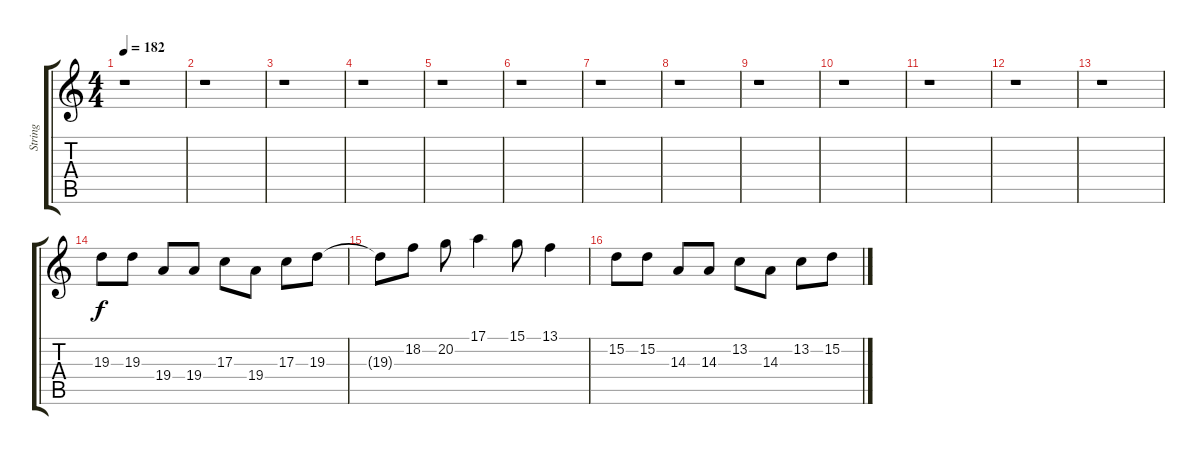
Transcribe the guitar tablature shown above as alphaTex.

\track ("String" "String") {instrument stringensemble1}
\staff {score tabs}
\tuning (E4 B3 G3 D3 A2 E2) {hide}
\ts (4 4)
\tempo 182
\clef g2
\ks c
r.1{dy f} |
r.1 |
r.1 |
r.1 |
r.1 |
r.1 |
r.1 |
r.1 |
r.1 |
r.1 |
r.1 |
r.1 |
r.1 |
19.3.8 19.3.8 19.4.8 19.4.8 17.3.8 19.4.8 17.3.8 19.3.8 |
19.3{t}.8 18.2.8 20.2.8 17.1.4 15.1.8 13.1.4 |
15.2.8 15.2.8 14.3.8 14.3.8 13.2.8 14.3.8 13.2.8 15.2.8
